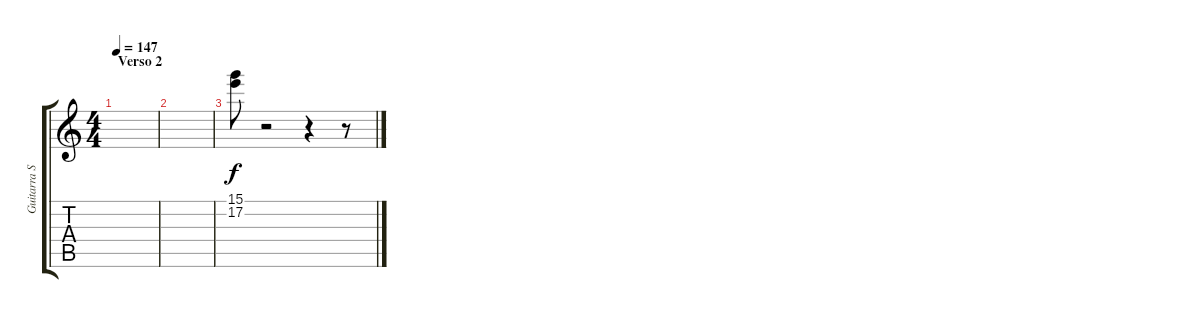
\track ("Guitarra Solo" "Guitarra S") {instrument acousticguitarsteel}
\staff {score tabs}
\tuning (E4 B3 G3 D3 A2 E2) {hide}
\ts (4 4)
\section ("" "Verso 2")
\tempo 147
\clef g2
\ks c
|
|
(15.1 17.2).8 r.2 r.4 r.8
